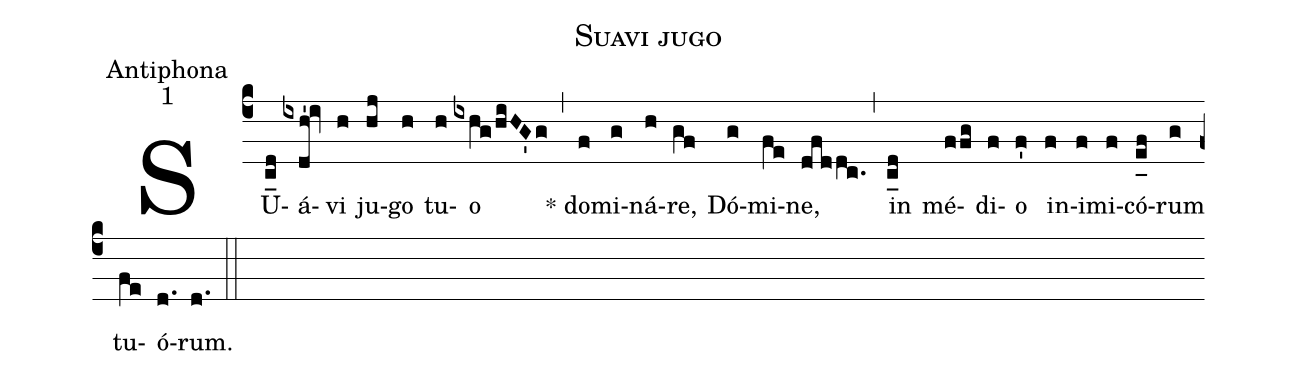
name:Suavi jugo;
office-part:Antiphona;
mode:1;
%%
(c4) SU(c_[ll:1]d)á(ixdh'!iv)vi(h) ju(hj)go(h) tu(h)o(ixhg/hiHG'g) (,) * do(f)mi(g)ná(h)re,(gf) Dó(g)mi(fe)ne,(dfddc.) (,) in(c_[ll:1]d) mé(ffg)di(f)o(f') in(f)i(f)mi(f)có(e_[uh:l]f)rum(g) tu(fe)ó(d.)rum.(d.) (::)
